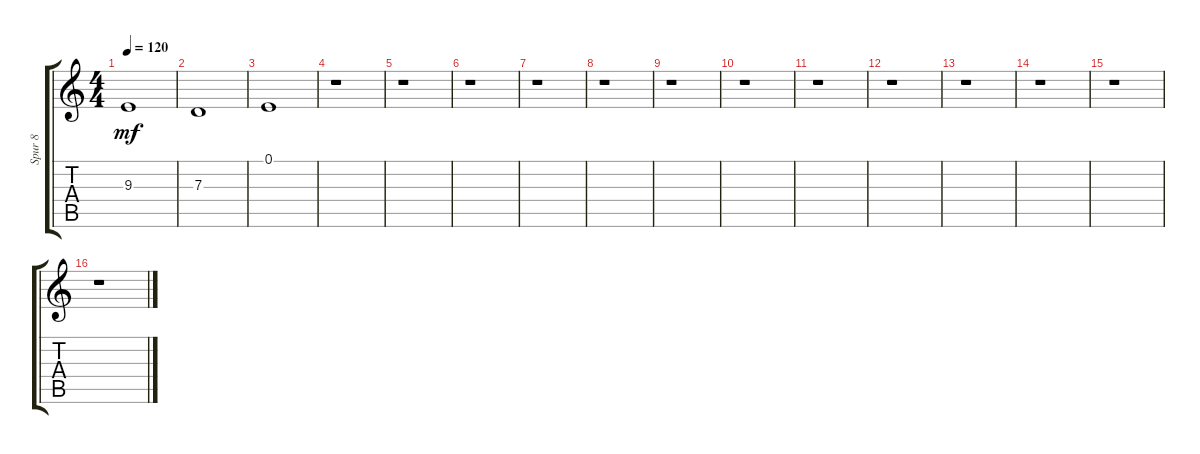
\track ("Spur 8" "Spur 8") {instrument pad2warm}
\staff {score tabs}
\tuning (E4 B3 G3 D3 A2 E2) {hide}
\ts (4 4)
\tempo 120
\clef g2
\ks c
9.3.1{dy mf} |
7.3.1 |
0.1.1 |
r.1 |
r.1 |
r.1 |
r.1 |
r.1 |
r.1 |
r.1 |
r.1 |
r.1 |
r.1 |
r.1 |
r.1 |
r.1
